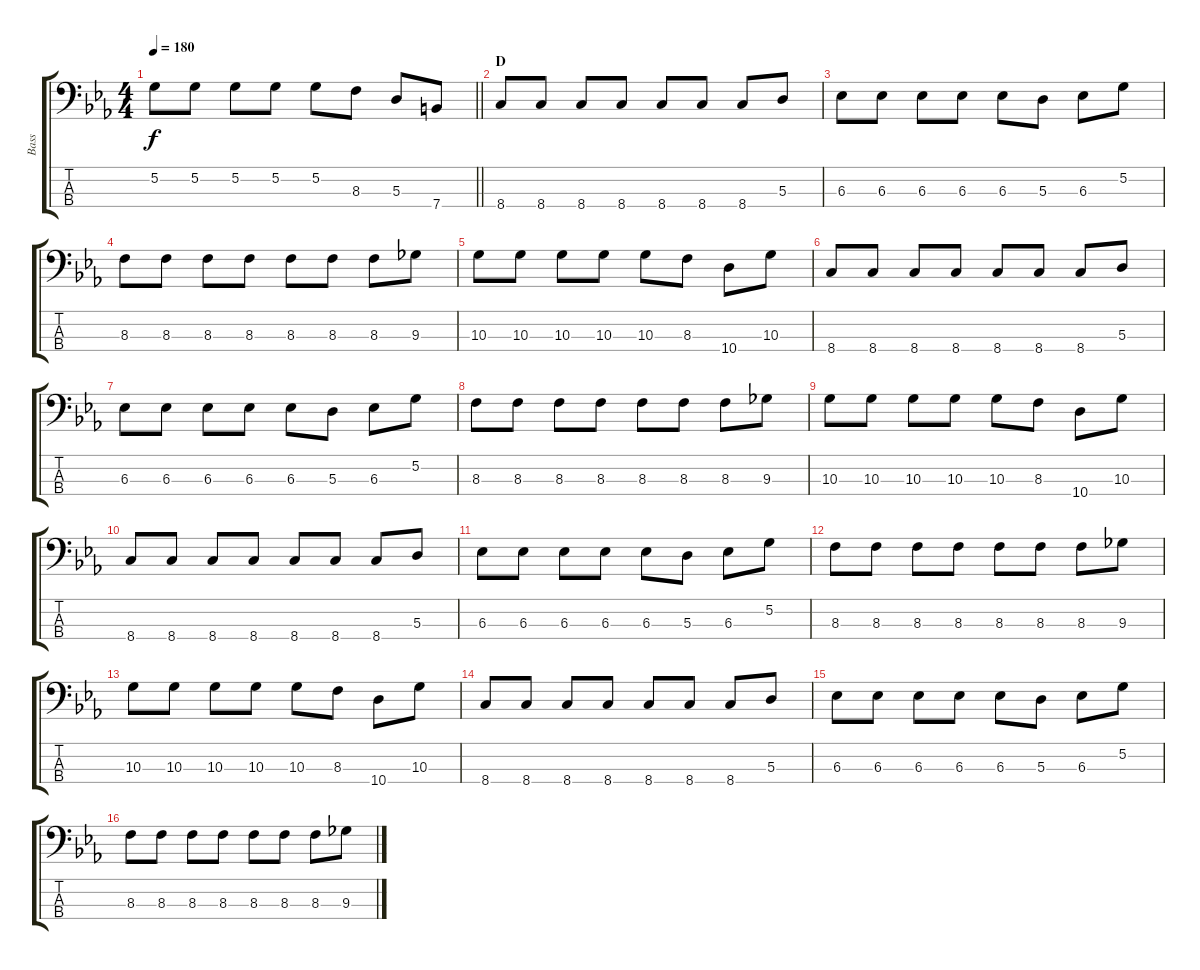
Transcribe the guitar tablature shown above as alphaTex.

\track ("Bass" "Bass") {instrument electricbassfinger}
\staff {score tabs}
\tuning (G2 D2 A1 E1) {hide}
\ts (4 4)
\tempo 180
\clef f4
\barLineRight lightlight
\ks cminor
5.2.8{dy f} 5.2.8 5.2.8 5.2.8 5.2.8 8.3.8 5.3.8 7.4.8 |
\section ("" "D")
8.4.8 8.4.8 8.4.8 8.4.8 8.4.8 8.4.8 8.4.8 5.3.8 |
6.3.8 6.3.8 6.3.8 6.3.8 6.3.8 5.3.8 6.3.8 5.2.8 |
8.3.8 8.3.8 8.3.8 8.3.8 8.3.8 8.3.8 8.3.8 9.3.8 |
10.3.8 10.3.8 10.3.8 10.3.8 10.3.8 8.3.8 10.4.8 10.3.8 |
8.4.8 8.4.8 8.4.8 8.4.8 8.4.8 8.4.8 8.4.8 5.3.8 |
6.3.8 6.3.8 6.3.8 6.3.8 6.3.8 5.3.8 6.3.8 5.2.8 |
8.3.8 8.3.8 8.3.8 8.3.8 8.3.8 8.3.8 8.3.8 9.3.8 |
10.3.8 10.3.8 10.3.8 10.3.8 10.3.8 8.3.8 10.4.8 10.3.8 |
8.4.8 8.4.8 8.4.8 8.4.8 8.4.8 8.4.8 8.4.8 5.3.8 |
6.3.8 6.3.8 6.3.8 6.3.8 6.3.8 5.3.8 6.3.8 5.2.8 |
8.3.8 8.3.8 8.3.8 8.3.8 8.3.8 8.3.8 8.3.8 9.3.8 |
10.3.8 10.3.8 10.3.8 10.3.8 10.3.8 8.3.8 10.4.8 10.3.8 |
8.4.8 8.4.8 8.4.8 8.4.8 8.4.8 8.4.8 8.4.8 5.3.8 |
6.3.8 6.3.8 6.3.8 6.3.8 6.3.8 5.3.8 6.3.8 5.2.8 |
8.3.8 8.3.8 8.3.8 8.3.8 8.3.8 8.3.8 8.3.8 9.3.8
